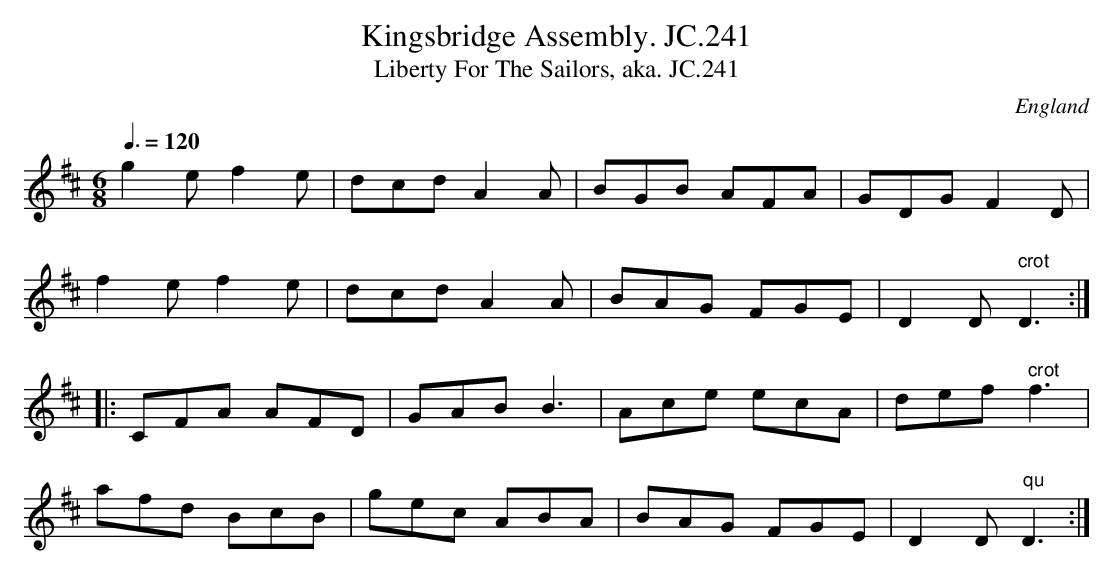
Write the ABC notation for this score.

X:1
T:Kingsbridge Assembly. JC.241
T:Liberty For The Sailors, aka. JC.241
O:England
M:6/8
L:1/8
Q:3/8=120
K:D major
g2ef2e|\
dcdA2A|BGB AFA|GDGF2D|!
f2ef2e|dcdA2A|BAG FGE|D2D" crot"D3:|!
|:CFA AFD|GABB3|Ace ecA|def" crot"f3|!
afd BcB|gec ABA|BAG FGE|D2D" qu"D3:|
